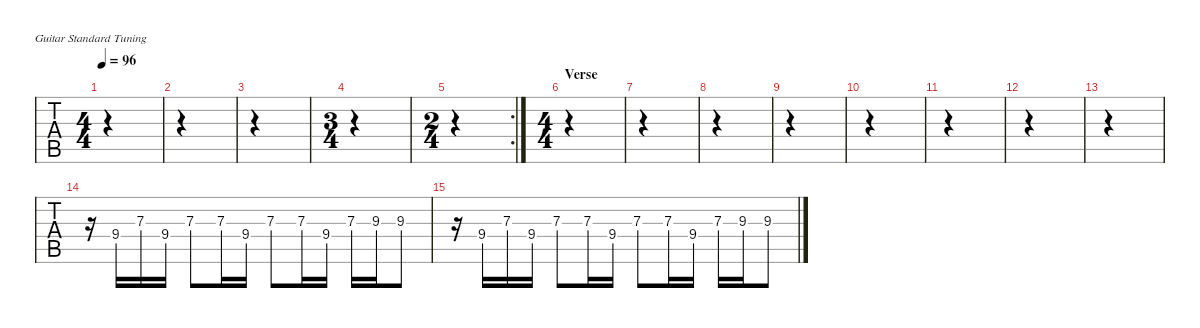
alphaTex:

\hideDynamics
\bracketExtendMode nobrackets
\singleTrackTrackNamePolicy hidden
\multiTrackTrackNamePolicy hidden
\firstSystemTrackNameMode fullname
\firstSystemTrackNameOrientation horizontal
\otherSystemsTrackNameOrientation horizontal
\track ("Guitar III" "Gui III") {instrument overdrivenguitar}
\staff {tabs}
\tuning (E4 B3 G3 D3 A2 E2)
\ts (4 4)
\tempo 96
\clef g2
\ks c
|
|
|
\ts (3 4)
|
\rc 2
\ts (2 4)
|
\ts (4 4)
\section ("" "Verse")
\scale
0.256862 |
\scale
0.251527 |
\scale
0.24581 |
\scale
0.24581 |
|
|
|
|
r.16 9.4.16 7.3.16 9.4.16 7.3.8 7.3.16 9.4.16 7.3.8 7.3.16 9.4.16 7.3.16 9.3.16 9.3.8 |
r.16 9.4.16 7.3.16 9.4.16 7.3.8 7.3.16 9.4.16 7.3.8 7.3.16 9.4.16 7.3.16 9.3.16 9.3.8
